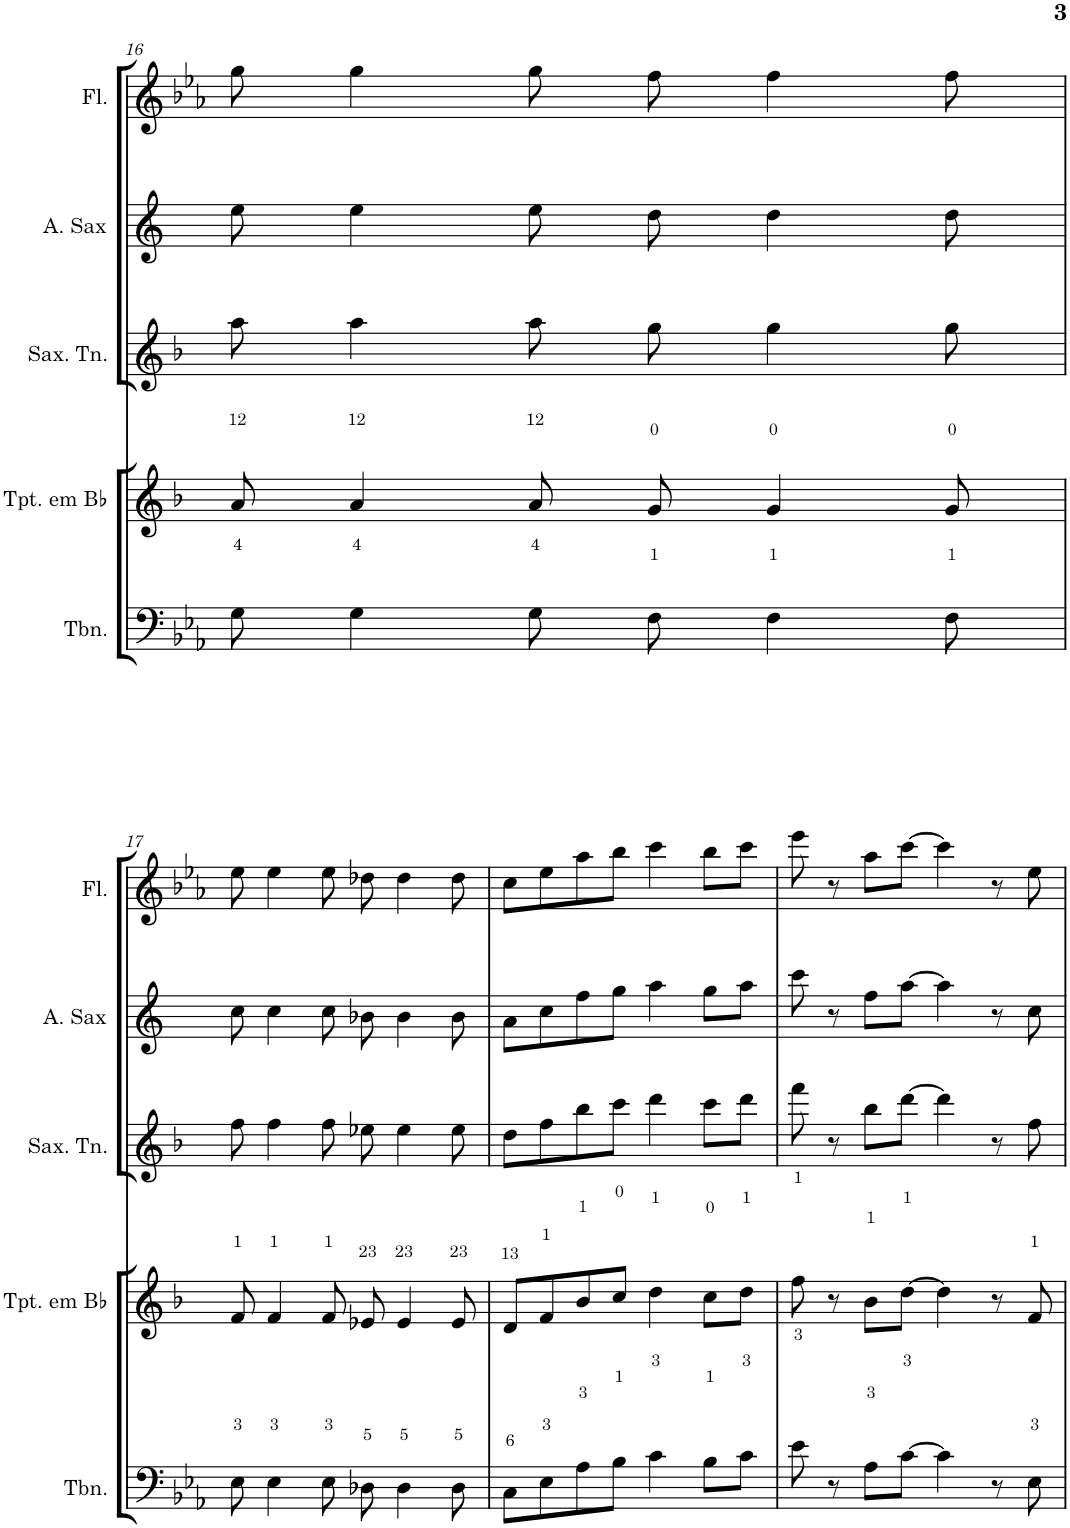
**kern	**kern	**kern	**kern	**kern
*part5	*part4	*part3	*part2	*part1
*staff5	*staff4	*staff3	*staff2	*staff1
*I"Trombone	*I"Trompete em Bb	*I"Saxofone Tenor	*I"Saxofone Alto	*I"Flauta Transversal
*I'Tbn.	*I'Tpt. em Bb	*I'Sax. Tn.	*	*I'Fl.
!!LO:PB:g=z
*clefF4	*clefG2	*clefG2	*clefG2	*clefG2
*	*Trd1c2	*Trd8c14	*Trd5c9	*
*k[b-e-a-]	*k[b-]	*k[b-]	*k[]	*k[b-e-a-]
*M4/4	*M4/4	*M4/4	*M4/4	*M4/4
=16	=16	=16	=16	=16
8G\	8a/	8aa\	8ee\	8gg\
4G\	4a/	4aa\	4ee\	4gg\
8G\	8a/	8aa\	8ee\	8gg\
8F\	8g/	8gg\	8dd\	8ff\
4F\	4g/	4gg\	4dd\	4ff\
8F\	8g/	8gg\	8dd\	8ff\
!!LO:LB:g=z
=17	=17	=17	=17	=17
8E-\	8f/	8ff\	8cc\	8ee-\
4E-\	4f/	4ff\	4cc\	4ee-\
8E-\	8f/	8ff\	8cc\	8ee-\
8D-X\	8e-X/	8ee-X\	8b-X\	8dd-X\
4D-\	4e-/	4ee-\	4b-\	4dd-\
8D-\	8e-/	8ee-\	8b-\	8dd-\
=18	=18	=18	=18	=18
8C\L	8d/L	8dd\L	8a\L	8cc\L
8E-\	8f/	8ff\	8cc\	8ee-\
8A-\	8b-/	8bb-\	8ff\	8aa-\
8B-\J	8cc/J	8ccc\J	8gg\J	8bb-\J
4c\	4dd\	4ddd\	4aa\	4ccc\
8B-\L	8cc\L	8ccc\L	8gg\L	8bb-\L
8c\J	8dd\J	8ddd\J	8aa\J	8ccc\J
=19	=19	=19	=19	=19
8e-\	8ff\	8fff\	8ccc\	8eee-\
8r	8r	8r	8r	8r
8A-\L	8b-\L	8bb-\L	8ff\L	8aa-\L
[8c\J	[8dd\J	[8ddd\J	[8aa\J	[8ccc\J
4c\]	4dd\]	4ddd\]	4aa\]	4ccc\]
8r	8r	8r	8r	8r
8E-\	8f/	8ff\	8cc\	8ee-\
=	=	=	=	=
*-	*-	*-	*-	*-
